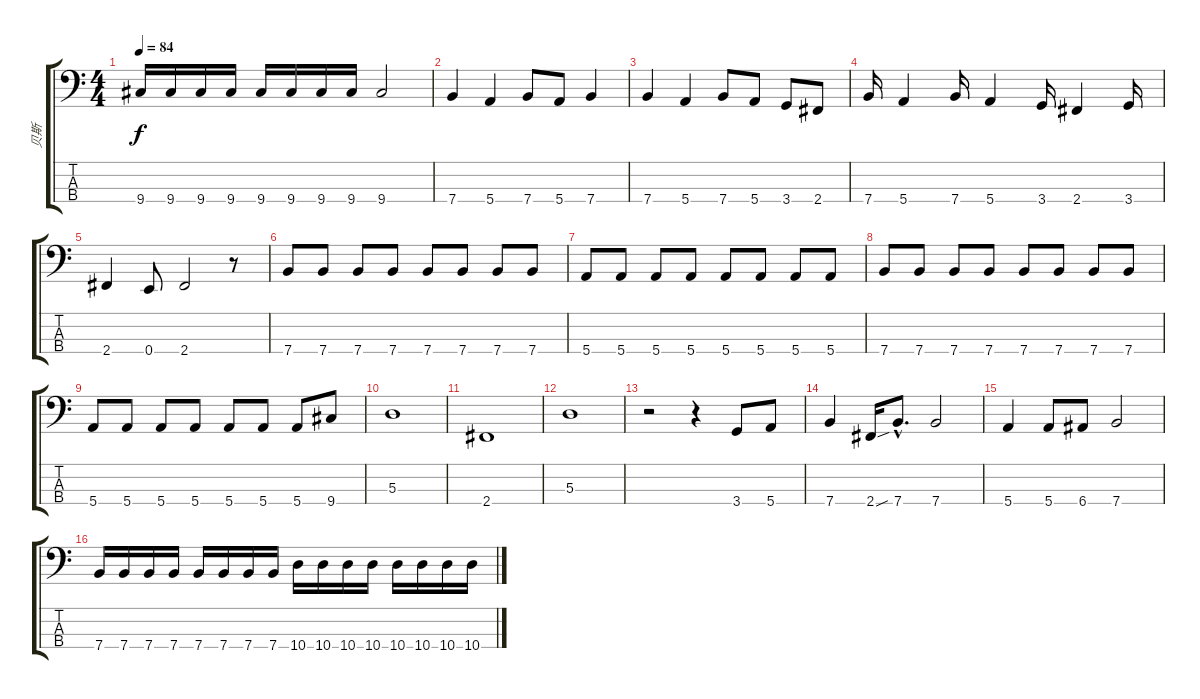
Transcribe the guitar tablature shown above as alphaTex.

\track ("贝斯" "贝斯") {instrument electricbassfinger}
\staff {score tabs}
\tuning (G2 D2 A1 E1) {hide}
\ts (4 4)
\tempo 84
\clef f4
\ks c
9.4.16{dy f} 9.4.16 9.4.16 9.4.16 9.4.16 9.4.16 9.4.16 9.4.16 9.4.2 |
7.4.4 5.4.4 7.4.8 5.4.8 7.4.4 |
7.4.4 5.4.4 7.4.8 5.4.8 3.4.8 2.4.8 |
7.4.16 5.4.4 7.4.16 5.4.4 3.4.16 2.4.4 3.4.16 |
2.4.4 0.4.8 2.4.2 r.8 |
7.4.8 7.4.8 7.4.8 7.4.8 7.4.8 7.4.8 7.4.8 7.4.8 |
5.4.8 5.4.8 5.4.8 5.4.8 5.4.8 5.4.8 5.4.8 5.4.8 |
7.4.8 7.4.8 7.4.8 7.4.8 7.4.8 7.4.8 7.4.8 7.4.8 |
5.4.8 5.4.8 5.4.8 5.4.8 5.4.8 5.4.8 5.4.8 9.4.8 |
5.3.1 |
2.4.1 |
5.3.1 |
r.2 r.4 3.4.8 5.4.8 |
7.4.4 2.4{sou}.16 7.4{hac}.8{d} 7.4.2 |
5.4.4 5.4.8 6.4.8 7.4.2 |
7.4.16 7.4.16 7.4.16 7.4.16 7.4.16 7.4.16 7.4.16 7.4.16 10.4.16 10.4.16 10.4.16 10.4.16 10.4.16 10.4.16 10.4.16 10.4.16
